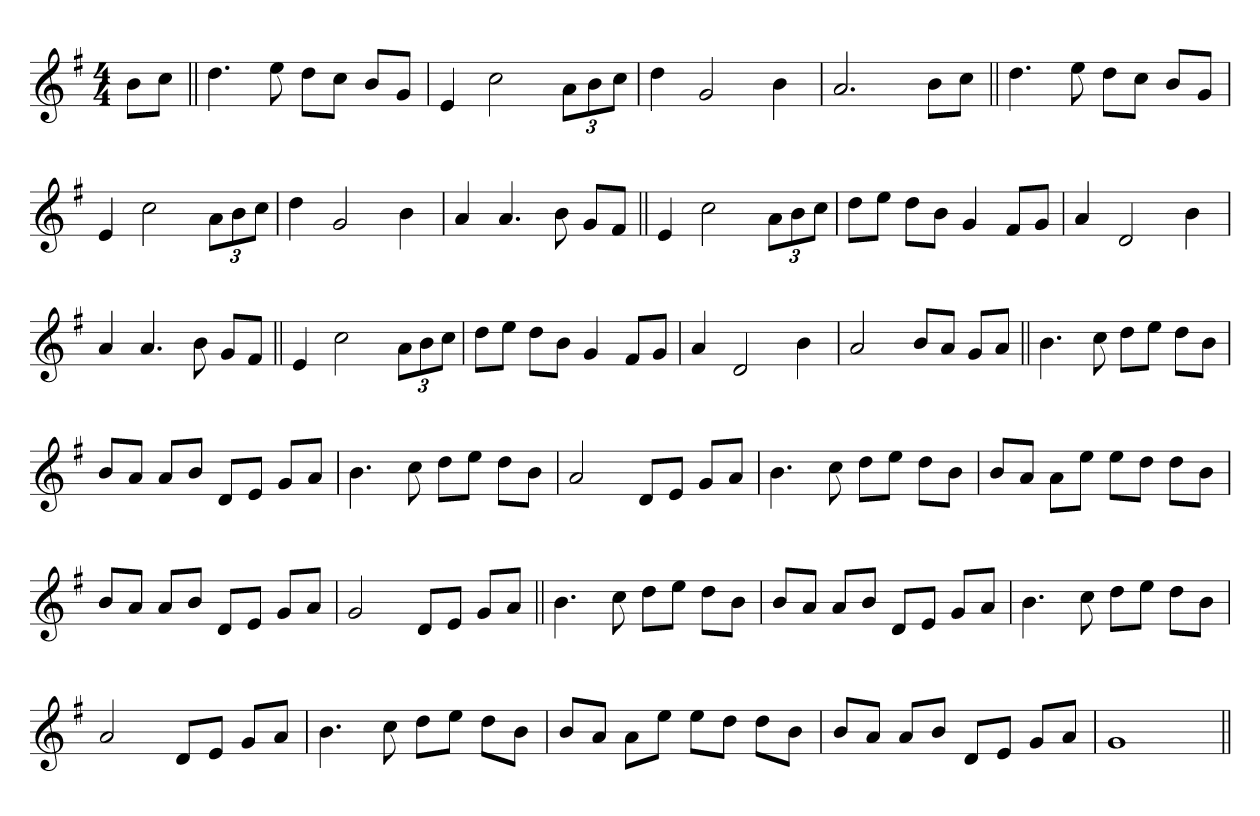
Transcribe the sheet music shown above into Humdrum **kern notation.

**kern
*part1
*staff1
*clefG2
*k[f#]
*G:
*M4/4
=1
8bL
8ccJ
=||
4.dd
8ee
8ddL
8ccJ
8bL
8gJ
=
4e
2cc
12aL
12b
12ccJ
=
4dd
2g
4b
=
2.a
8bL
8ccJ
=||
4.dd
8ee
8ddL
8ccJ
8bL
8gJ
=
4e
2cc
12aL
12b
12ccJ
=
4dd
2g
4b
=
4a
4.a
8b
8gL
8f#J
=||
4e
2cc
12aL
12b
12ccJ
=
8ddL
8eeJ
8ddL
8bJ
4g
8f#L
8gJ
=
4a
2d
4b
=
4a
4.a
8b
8gL
8f#J
=||
4e
2cc
12aL
12b
12ccJ
=
8ddL
8eeJ
8ddL
8bJ
4g
8f#L
8gJ
=
4a
2d
4b
=
2a
8bL
8aJ
8gL
8aJ
=||
4.b
8cc
8ddL
8eeJ
8ddL
8bJ
=
8bL
8aJ
8aL
8bJ
8dL
8eJ
8gL
8aJ
=
4.b
8cc
8ddL
8eeJ
8ddL
8bJ
=
2a
8dL
8eJ
8gL
8aJ
=
4.b
8cc
8ddL
8eeJ
8ddL
8bJ
=
8bL
8aJ
8aL
8eeJ
8eeL
8ddJ
8ddL
8bJ
=
8bL
8aJ
8aL
8bJ
8dL
8eJ
8gL
8aJ
=
2g
8dL
8eJ
8gL
8aJ
=||
4.b
8cc
8ddL
8eeJ
8ddL
8bJ
=
8bL
8aJ
8aL
8bJ
8dL
8eJ
8gL
8aJ
=
4.b
8cc
8ddL
8eeJ
8ddL
8bJ
=
2a
8dL
8eJ
8gL
8aJ
=
4.b
8cc
8ddL
8eeJ
8ddL
8bJ
=
8bL
8aJ
8aL
8eeJ
8eeL
8ddJ
8ddL
8bJ
=
8bL
8aJ
8aL
8bJ
8dL
8eJ
8gL
8aJ
=
1g
=||
*-
